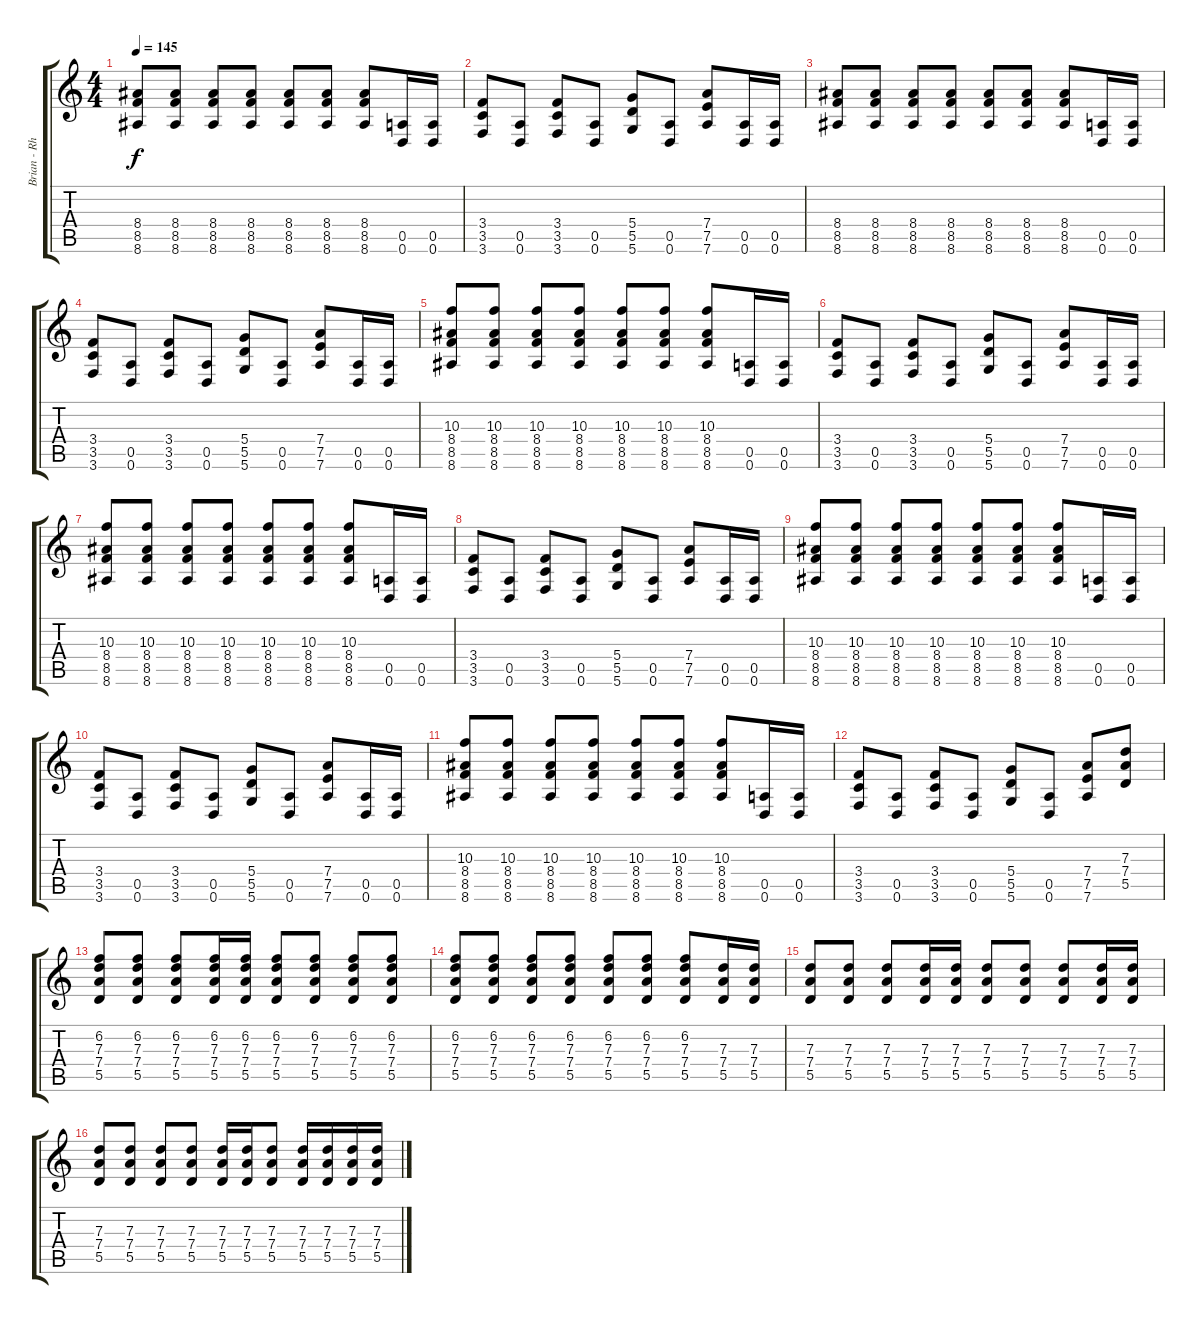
\track ("Brian - Rhythm Guitar" "Brian - Rh") {instrument acousticguitarsteel}
\staff {score tabs}
\tuning (E4 B3 G3 D3 A2 D2) {hide}
\ts (4 4)
\tempo 145
\clef g2
\ks c
(8.4 8.5 8.6).8{dy f} (8.4 8.5 8.6).8 (8.4 8.5 8.6).8 (8.4 8.5 8.6).8 (8.4 8.5 8.6).8 (8.4 8.5 8.6).8 (8.4 8.5 8.6).8 (0.5 0.6).16 (0.5 0.6).16 |
(3.4 3.5 3.6).8 (0.5 0.6).8 (3.4 3.5 3.6).8 (0.5 0.6).8 (5.4 5.5 5.6).8 (0.5 0.6).8 (7.4 7.5 7.6).8 (0.5 0.6).16 (0.5 0.6).16 |
(8.4 8.5 8.6).8 (8.4 8.5 8.6).8 (8.4 8.5 8.6).8 (8.4 8.5 8.6).8 (8.4 8.5 8.6).8 (8.4 8.5 8.6).8 (8.4 8.5 8.6).8 (0.5 0.6).16 (0.5 0.6).16 |
(3.4 3.5 3.6).8 (0.5 0.6).8 (3.4 3.5 3.6).8 (0.5 0.6).8 (5.4 5.5 5.6).8 (0.5 0.6).8 (7.4 7.5 7.6).8 (0.5 0.6).16 (0.5 0.6).16 |
(10.3 8.4 8.5 8.6).8 (10.3 8.4 8.5 8.6).8 (10.3 8.4 8.5 8.6).8 (10.3 8.4 8.5 8.6).8 (10.3 8.4 8.5 8.6).8 (10.3 8.4 8.5 8.6).8 (10.3 8.4 8.5 8.6).8 (0.5 0.6).16 (0.5 0.6).16 |
(3.4 3.5 3.6).8 (0.5 0.6).8 (3.4 3.5 3.6).8 (0.5 0.6).8 (5.4 5.5 5.6).8 (0.5 0.6).8 (7.4 7.5 7.6).8 (0.5 0.6).16 (0.5 0.6).16 |
(10.3 8.4 8.5 8.6).8 (10.3 8.4 8.5 8.6).8 (10.3 8.4 8.5 8.6).8 (10.3 8.4 8.5 8.6).8 (10.3 8.4 8.5 8.6).8 (10.3 8.4 8.5 8.6).8 (10.3 8.4 8.5 8.6).8 (0.5 0.6).16 (0.5 0.6).16 |
(3.4 3.5 3.6).8 (0.5 0.6).8 (3.4 3.5 3.6).8 (0.5 0.6).8 (5.4 5.5 5.6).8 (0.5 0.6).8 (7.4 7.5 7.6).8 (0.5 0.6).16 (0.5 0.6).16 |
(10.3 8.4 8.5 8.6).8 (10.3 8.4 8.5 8.6).8 (10.3 8.4 8.5 8.6).8 (10.3 8.4 8.5 8.6).8 (10.3 8.4 8.5 8.6).8 (10.3 8.4 8.5 8.6).8 (10.3 8.4 8.5 8.6).8 (0.5 0.6).16 (0.5 0.6).16 |
(3.4 3.5 3.6).8 (0.5 0.6).8 (3.4 3.5 3.6).8 (0.5 0.6).8 (5.4 5.5 5.6).8 (0.5 0.6).8 (7.4 7.5 7.6).8 (0.5 0.6).16 (0.5 0.6).16 |
(10.3 8.4 8.5 8.6).8 (10.3 8.4 8.5 8.6).8 (10.3 8.4 8.5 8.6).8 (10.3 8.4 8.5 8.6).8 (10.3 8.4 8.5 8.6).8 (10.3 8.4 8.5 8.6).8 (10.3 8.4 8.5 8.6).8 (0.5 0.6).16 (0.5 0.6).16 |
(3.4 3.5 3.6).8 (0.5 0.6).8 (3.4 3.5 3.6).8 (0.5 0.6).8 (5.4 5.5 5.6).8 (0.5 0.6).8 (7.4 7.5 7.6).8 (7.3 7.4 5.5).8 |
(6.2 7.3 7.4 5.5).8 (6.2 7.3 7.4 5.5).8 (6.2 7.3 7.4 5.5).8 (6.2 7.3 7.4 5.5).16 (6.2 7.3 7.4 5.5).16 (6.2 7.3 7.4 5.5).8 (6.2 7.3 7.4 5.5).8 (6.2 7.3 7.4 5.5).8 (6.2 7.3 7.4 5.5).8 |
(6.2 7.3 7.4 5.5).8 (6.2 7.3 7.4 5.5).8 (6.2 7.3 7.4 5.5).8 (6.2 7.3 7.4 5.5).8 (6.2 7.3 7.4 5.5).8 (6.2 7.3 7.4 5.5).8 (6.2 7.3 7.4 5.5).8 (7.3 7.4 5.5).16 (7.3 7.4 5.5).16 |
(7.3 7.4 5.5).8 (7.3 7.4 5.5).8 (7.3 7.4 5.5).8 (7.3 7.4 5.5).16 (7.3 7.4 5.5).16 (7.3 7.4 5.5).8 (7.3 7.4 5.5).8 (7.3 7.4 5.5).8 (7.3 7.4 5.5).16 (7.3 7.4 5.5).16 |
(7.3 7.4 5.5).8 (7.3 7.4 5.5).8 (7.3 7.4 5.5).8 (7.3 7.4 5.5).8 (7.3 7.4 5.5).16 (7.3 7.4 5.5).16 (7.3 7.4 5.5).8 (7.3 7.4 5.5).16 (7.3 7.4 5.5).16 (7.3 7.4 5.5).16 (7.3 7.4 5.5).16
